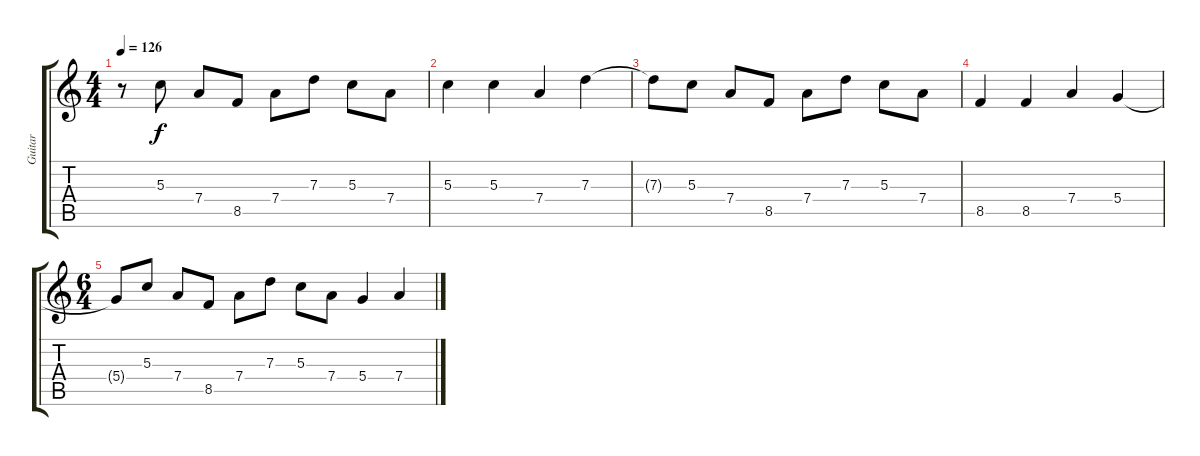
\track ("Guitar" "Guitar") {instrument electricguitarclean}
\staff {score tabs}
\tuning (E4 B3 G3 D3 A2 E2) {hide}
\ts (4 4)
\tempo 126
\clef g2
\ks c
r.8{dy f} 5.3.8 7.4.8 8.5.8 7.4.8 7.3.8 5.3.8 7.4.8 |
5.3.4 5.3.4 7.4.4 7.3.4 |
7.3{t}.8 5.3.8 7.4.8 8.5.8 7.4.8 7.3.8 5.3.8 7.4.8 |
8.5.4 8.5.4 7.4.4 5.4.4 |
\ts (6 4)
5.4{t}.8 5.3.8 7.4.8 8.5.8 7.4.8 7.3.8 5.3.8 7.4.8 5.4.4 7.4.4
